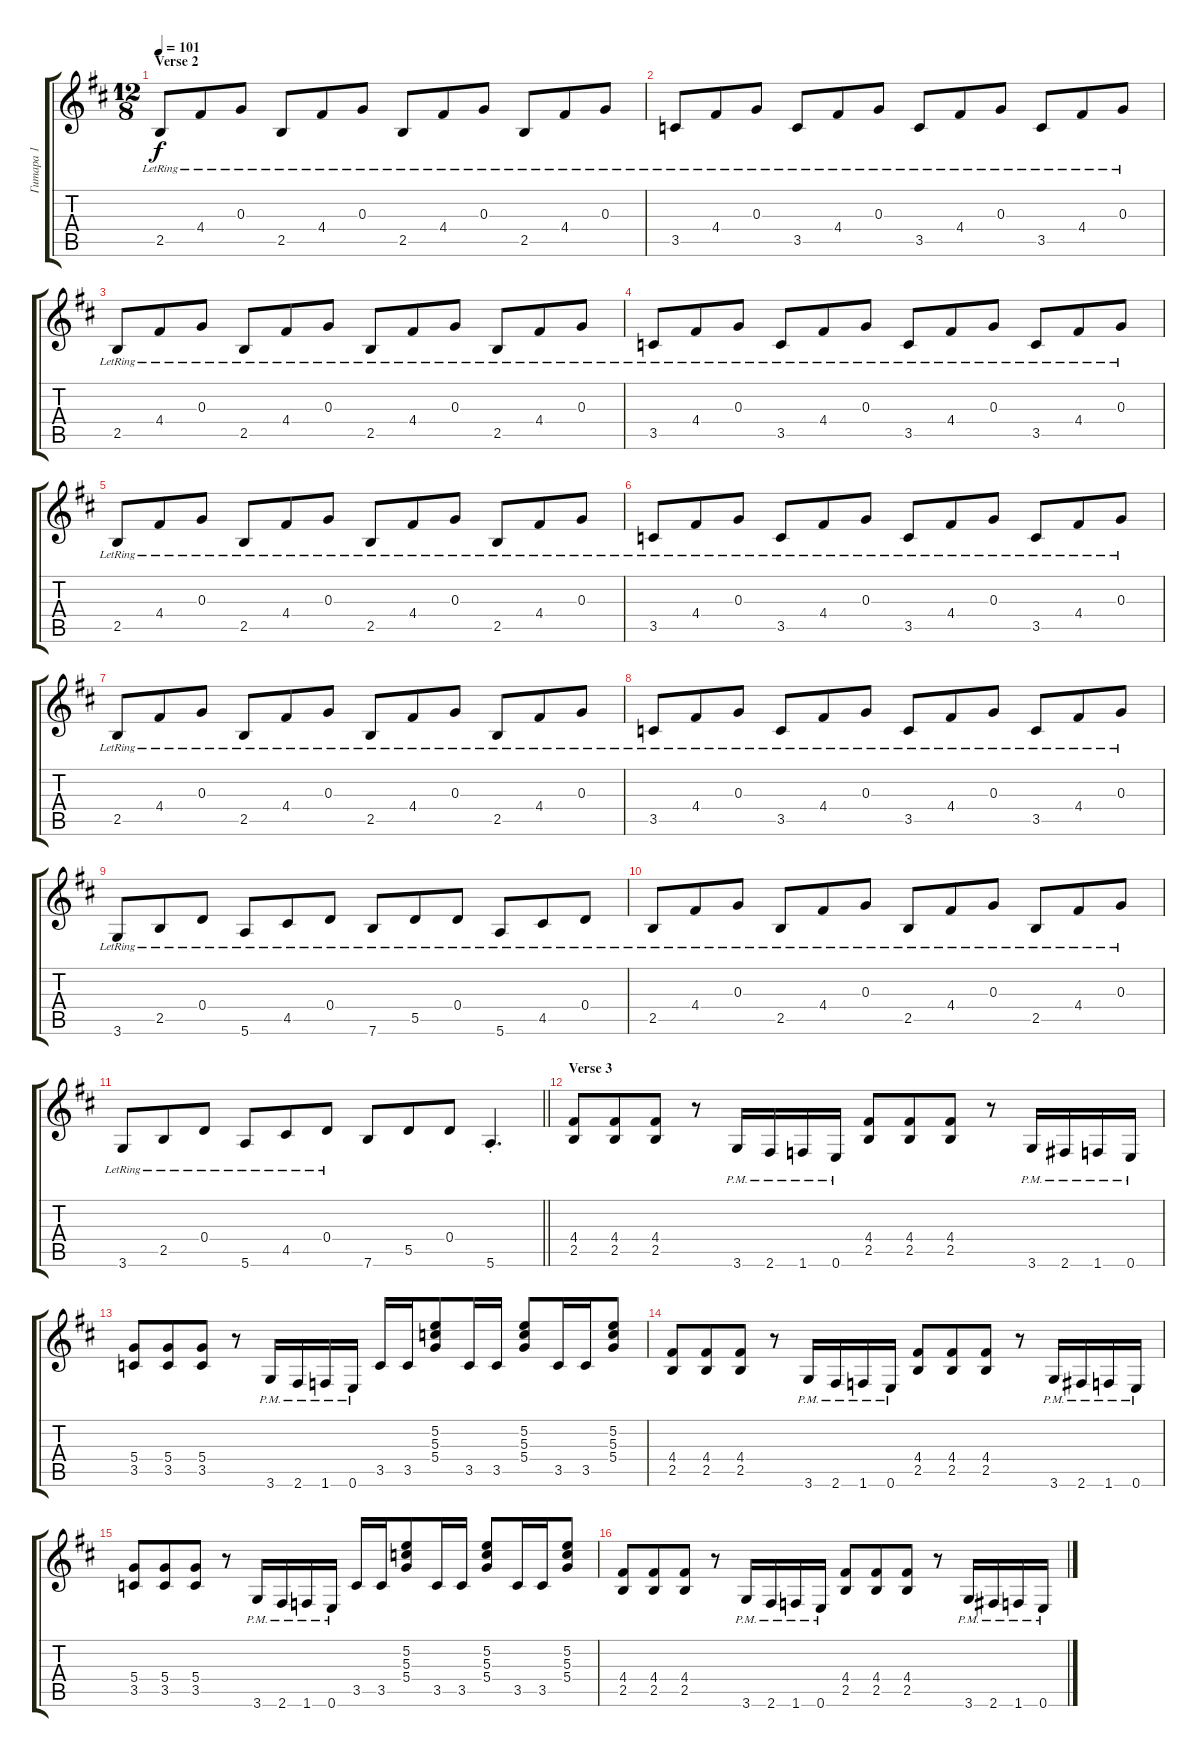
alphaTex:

\track ("Гитара 1" "Гитара 1") {instrument distortionguitar}
\staff {score tabs}
\tuning (E4 B3 G3 D3 A2 E2) {hide}
\ts (12 8)
\section ("" "Verse 2")
\tempo 101
\clef g2
\ks bminor
2.5{lr}.8{dy f} 4.4{lr}.8 0.3{lr}.8 2.5{lr}.8 4.4{lr}.8 0.3{lr}.8 2.5{lr}.8 4.4{lr}.8 0.3{lr}.8 2.5{lr}.8 4.4{lr}.8 0.3{lr}.8 |
3.5{lr}.8 4.4{lr}.8 0.3{lr}.8 3.5{lr}.8 4.4{lr}.8 0.3{lr}.8 3.5{lr}.8 4.4{lr}.8 0.3{lr}.8 3.5{lr}.8 4.4{lr}.8 0.3{lr}.8 |
2.5{lr}.8 4.4{lr}.8 0.3{lr}.8 2.5{lr}.8 4.4{lr}.8 0.3{lr}.8 2.5{lr}.8 4.4{lr}.8 0.3{lr}.8 2.5{lr}.8 4.4{lr}.8 0.3{lr}.8 |
3.5{lr}.8 4.4{lr}.8 0.3{lr}.8 3.5{lr}.8 4.4{lr}.8 0.3{lr}.8 3.5{lr}.8 4.4{lr}.8 0.3{lr}.8 3.5{lr}.8 4.4{lr}.8 0.3{lr}.8 |
2.5{lr}.8 4.4{lr}.8 0.3{lr}.8 2.5{lr}.8 4.4{lr}.8 0.3{lr}.8 2.5{lr}.8 4.4{lr}.8 0.3{lr}.8 2.5{lr}.8 4.4{lr}.8 0.3{lr}.8 |
3.5{lr}.8 4.4{lr}.8 0.3{lr}.8 3.5{lr}.8 4.4{lr}.8 0.3{lr}.8 3.5{lr}.8 4.4{lr}.8 0.3{lr}.8 3.5{lr}.8 4.4{lr}.8 0.3{lr}.8 |
2.5{lr}.8 4.4{lr}.8 0.3{lr}.8 2.5{lr}.8 4.4{lr}.8 0.3{lr}.8 2.5{lr}.8 4.4{lr}.8 0.3{lr}.8 2.5{lr}.8 4.4{lr}.8 0.3{lr}.8 |
3.5{lr}.8 4.4{lr}.8 0.3{lr}.8 3.5{lr}.8 4.4{lr}.8 0.3{lr}.8 3.5{lr}.8 4.4{lr}.8 0.3{lr}.8 3.5{lr}.8 4.4{lr}.8 0.3{lr}.8 |
3.6{lr}.8 2.5{lr}.8 0.4{lr}.8 5.6{lr}.8 4.5{lr}.8 0.4{lr}.8 7.6{lr}.8 5.5{lr}.8 0.4{lr}.8 5.6{lr}.8 4.5{lr}.8 0.4{lr}.8 |
2.5{lr}.8 4.4{lr}.8 0.3{lr}.8 2.5{lr}.8 4.4{lr}.8 0.3{lr}.8 2.5{lr}.8 4.4{lr}.8 0.3{lr}.8 2.5{lr}.8 4.4{lr}.8 0.3{lr}.8 |
\barLineRight lightlight
3.6{lr}.8 2.5{lr}.8 0.4{lr}.8 5.6{lr}.8 4.5{lr}.8 0.4{lr}.8 7.6.8 5.5.8 0.4.8 5.6{st}.4{d} |
\section ("" "Verse 3")
(4.4 2.5).8{volume 8 instrument distortionguitar} (4.4 2.5).8 (4.4 2.5).8 r.8 3.6{pm}.16 2.6{pm}.16 1.6{pm}.16 0.6{pm}.16 (4.4 2.5).8 (4.4 2.5).8 (4.4 2.5).8 r.8 3.6{pm}.16 2.6{pm}.16 1.6{pm}.16 0.6{pm}.16 |
(5.4 3.5).8 (5.4 3.5).8 (5.4 3.5).8 r.8 3.6{pm}.16 2.6{pm}.16 1.6{pm}.16 0.6{pm}.16 3.5.16 3.5.16 (5.2 5.3 5.4).8 3.5.16 3.5.16 (5.2 5.3 5.4).8 3.5.16 3.5.16 (5.2 5.3 5.4).8 |
(4.4 2.5).8 (4.4 2.5).8 (4.4 2.5).8 r.8 3.6{pm}.16 2.6{pm}.16 1.6{pm}.16 0.6{pm}.16 (4.4 2.5).8 (4.4 2.5).8 (4.4 2.5).8 r.8 3.6{pm}.16 2.6{pm}.16 1.6{pm}.16 0.6{pm}.16 |
(5.4 3.5).8 (5.4 3.5).8 (5.4 3.5).8 r.8 3.6{pm}.16 2.6{pm}.16 1.6{pm}.16 0.6{pm}.16 3.5.16 3.5.16 (5.2 5.3 5.4).8 3.5.16 3.5.16 (5.2 5.3 5.4).8 3.5.16 3.5.16 (5.2 5.3 5.4).8 |
(4.4 2.5).8 (4.4 2.5).8 (4.4 2.5).8 r.8 3.6{pm}.16 2.6{pm}.16 1.6{pm}.16 0.6{pm}.16 (4.4 2.5).8 (4.4 2.5).8 (4.4 2.5).8 r.8 3.6{pm}.16 2.6{pm}.16 1.6{pm}.16 0.6{pm}.16
